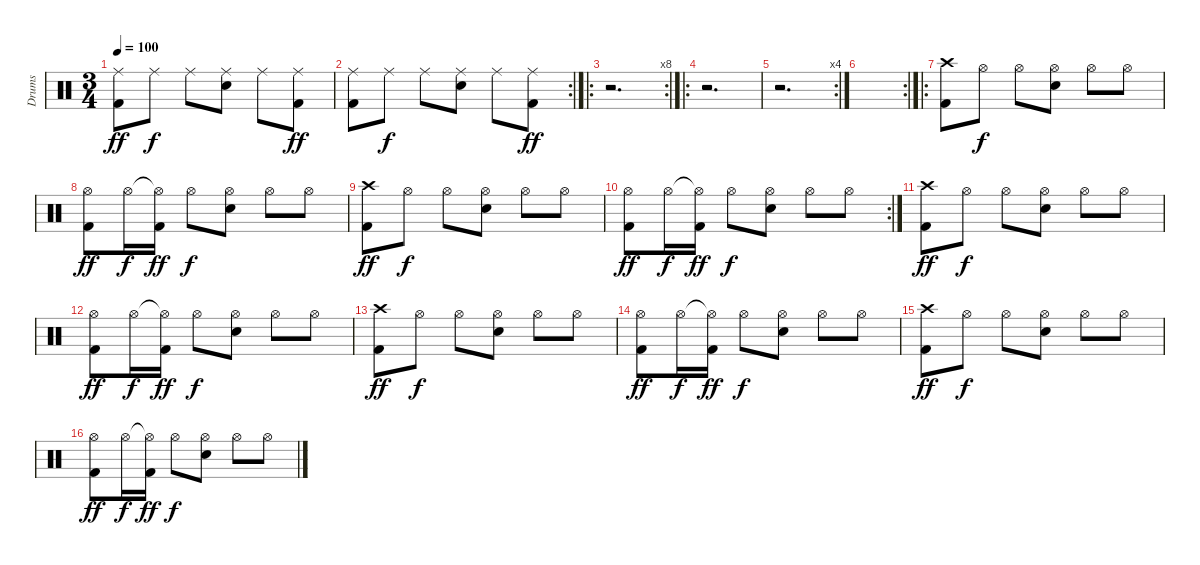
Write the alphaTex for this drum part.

\track ("Drums" "Drums") {instrument percussion}
\staff {score}
\articulation defaults
\ts (3 4)
\tempo 100
\clef neutral
\ks c
("Ride (middle)" "Kick (hit) 2").8{dy ff} "Ride (middle)".8{dy f} "Ride (middle)".8 ("Ride (middle)" "Electric Snare (hit)").8 "Ride (middle)".8 ("Ride (middle)" "Kick (hit) 2").8{dy ff} |
\rc 2
("Ride (middle)" "Kick (hit) 2").8 "Ride (middle)".8{dy f} "Ride (middle)".8 ("Ride (middle)" "Electric Snare (hit)").8 "Ride (middle)".8 ("Ride (middle)" "Kick (hit) 2").8{dy ff} |
\ro
\rc 8
r.2{d} |
\ro
r.2{d} |
\rc 4
r.2{d} |
\rc 2
|
\ro
("Crash high (hit)" "Kick (hit) 2").8 "Hi-Hat (open)".8{dy f} "Hi-Hat (open)".8 ("Hi-Hat (open)" "Electric Snare (hit)").8 "Hi-Hat (open)".8 "Hi-Hat (open)".8 |
("Hi-Hat (open)" "Kick (hit) 2").8{dy ff} "Hi-Hat (open)".16{dy f} ("Hi-Hat (open)"{t} "Kick (hit) 2").16{dy ff} "Hi-Hat (open)".8{dy f} ("Hi-Hat (open)" "Electric Snare (hit)").8 "Hi-Hat (open)".8 "Hi-Hat (open)".8 |
("Crash high (hit)" "Kick (hit) 2").8{dy ff} "Hi-Hat (open)".8{dy f} "Hi-Hat (open)".8 ("Hi-Hat (open)" "Electric Snare (hit)").8 "Hi-Hat (open)".8 "Hi-Hat (open)".8 |
\rc 2
("Hi-Hat (open)" "Kick (hit) 2").8{dy ff} "Hi-Hat (open)".16{dy f} ("Hi-Hat (open)"{t} "Kick (hit) 2").16{dy ff} "Hi-Hat (open)".8{dy f} ("Hi-Hat (open)" "Electric Snare (hit)").8 "Hi-Hat (open)".8 "Hi-Hat (open)".8 |
("Crash high (hit)" "Kick (hit) 2").8{dy ff} "Hi-Hat (open)".8{dy f} "Hi-Hat (open)".8 ("Hi-Hat (open)" "Electric Snare (hit)").8 "Hi-Hat (open)".8 "Hi-Hat (open)".8 |
("Hi-Hat (open)" "Kick (hit) 2").8{dy ff} "Hi-Hat (open)".16{dy f} ("Hi-Hat (open)"{t} "Kick (hit) 2").16{dy ff} "Hi-Hat (open)".8{dy f} ("Hi-Hat (open)" "Electric Snare (hit)").8 "Hi-Hat (open)".8 "Hi-Hat (open)".8 |
("Crash high (hit)" "Kick (hit) 2").8{dy ff} "Hi-Hat (open)".8{dy f} "Hi-Hat (open)".8 ("Hi-Hat (open)" "Electric Snare (hit)").8 "Hi-Hat (open)".8 "Hi-Hat (open)".8 |
("Hi-Hat (open)" "Kick (hit) 2").8{dy ff} "Hi-Hat (open)".16{dy f} ("Hi-Hat (open)"{t} "Kick (hit) 2").16{dy ff} "Hi-Hat (open)".8{dy f} ("Hi-Hat (open)" "Electric Snare (hit)").8 "Hi-Hat (open)".8 "Hi-Hat (open)".8 |
("Crash high (hit)" "Kick (hit) 2").8{dy ff} "Hi-Hat (open)".8{dy f} "Hi-Hat (open)".8 ("Hi-Hat (open)" "Electric Snare (hit)").8 "Hi-Hat (open)".8 "Hi-Hat (open)".8 |
("Hi-Hat (open)" "Kick (hit) 2").8{dy ff} "Hi-Hat (open)".16{dy f} ("Hi-Hat (open)"{t} "Kick (hit) 2").16{dy ff} "Hi-Hat (open)".8{dy f} ("Hi-Hat (open)" "Electric Snare (hit)").8 "Hi-Hat (open)".8 "Hi-Hat (open)".8
